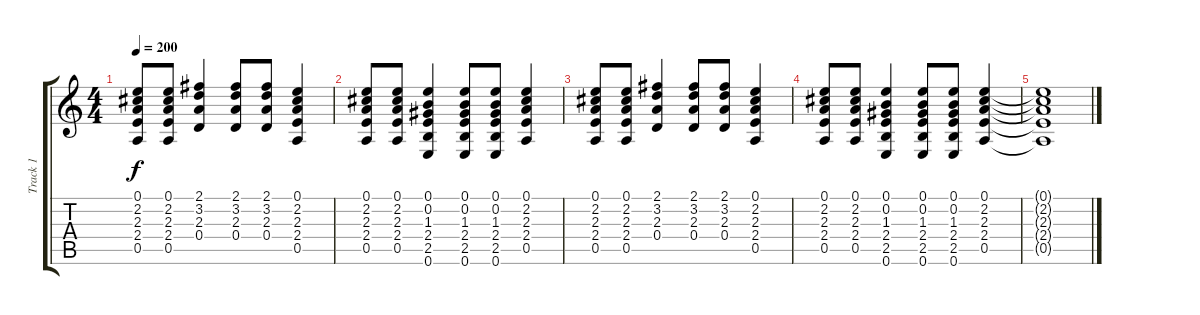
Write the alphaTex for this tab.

\track ("Track 1" "Track 1") {instrument overdrivenguitar}
\staff {score tabs}
\tuning (E4 B3 G3 D3 A2 E2) {hide}
\ts (4 4)
\tempo 200
\clef g2
\ks c
(0.1 2.2 2.3 2.4 0.5).8{dy f} (0.1 2.2 2.3 2.4 0.5).8 (2.1 3.2 2.3 0.4).4 (2.1 3.2 2.3 0.4).8 (2.1 3.2 2.3 0.4).8 (0.1 2.2 2.3 2.4 0.5).4 |
(0.1 2.2 2.3 2.4 0.5).8 (0.1 2.2 2.3 2.4 0.5).8 (0.1 0.2 1.3 2.4 2.5 0.6).4 (0.1 0.2 1.3 2.4 2.5 0.6).8 (0.1 0.2 1.3 2.4 2.5 0.6).8 (0.1 2.2 2.3 2.4 0.5).4 |
(0.1 2.2 2.3 2.4 0.5).8 (0.1 2.2 2.3 2.4 0.5).8 (2.1 3.2 2.3 0.4).4 (2.1 3.2 2.3 0.4).8 (2.1 3.2 2.3 0.4).8 (0.1 2.2 2.3 2.4 0.5).4 |
(0.1 2.2 2.3 2.4 0.5).8 (0.1 2.2 2.3 2.4 0.5).8 (0.1 0.2 1.3 2.4 2.5 0.6).4 (0.1 0.2 1.3 2.4 2.5 0.6).8 (0.1 0.2 1.3 2.4 2.5 0.6).8 (0.1 2.2 2.3 2.4 0.5).4 |
(0.1{t} 2.2{t} 2.3{t} 2.4{t} 0.5{t}).1
